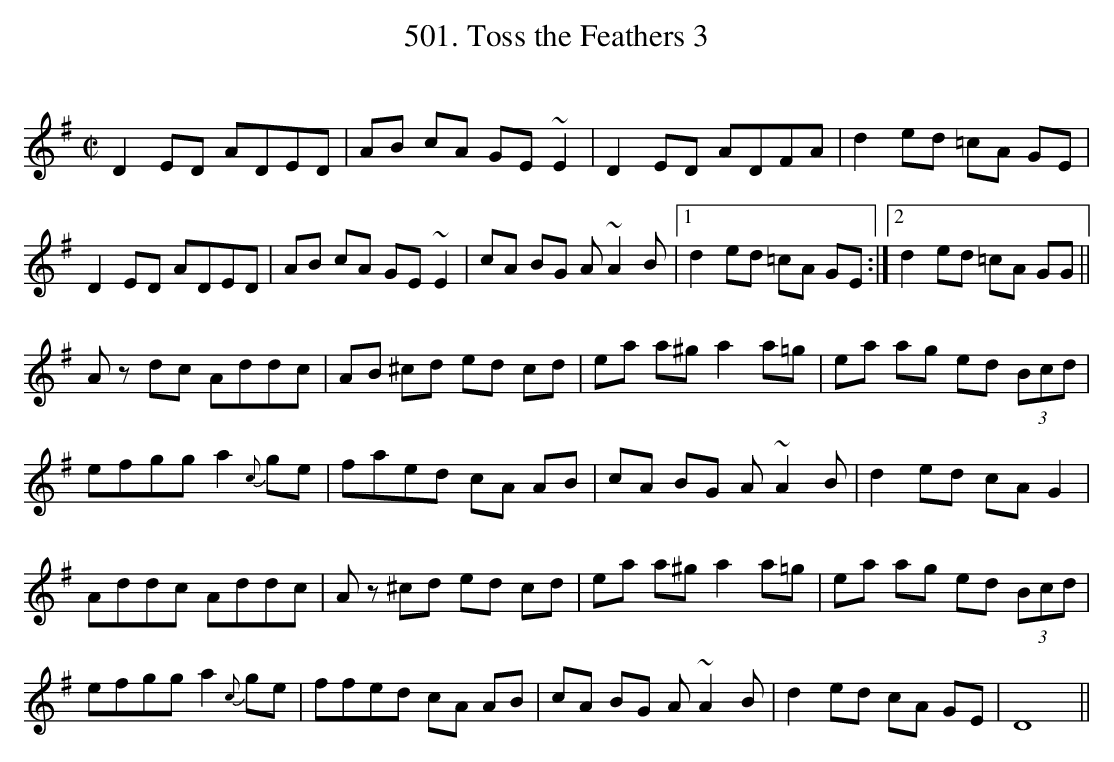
X:1
T:501. Toss the Feathers 3
M:C|
L:1/8
K:Dmix
D2ED ADED | AB cA GE ~E2 | D2ED ADFA | d2 ed =cA GE|
D2ED ADED | AB cA GE ~E2 | cA BG A ~A2B|1 d2 ed =cA GE:|2 d2 ed =cA GG||
Az dc Addc | AB ^cd ed cd | ea a^g a2 a=g|ea ag ed (3Bcd |
efgg a2 {c}ge | faed cA AB | cA BG A ~A2B| d2 ed cA G2 |
Addc Addc | Az ^cd ed cd | ea a^g a2 a=g|ea ag ed (3Bcd |
efgg a2 {c}ge | ffed cA AB | cA BG A ~A2B| d2 ed cA GE | D8||
